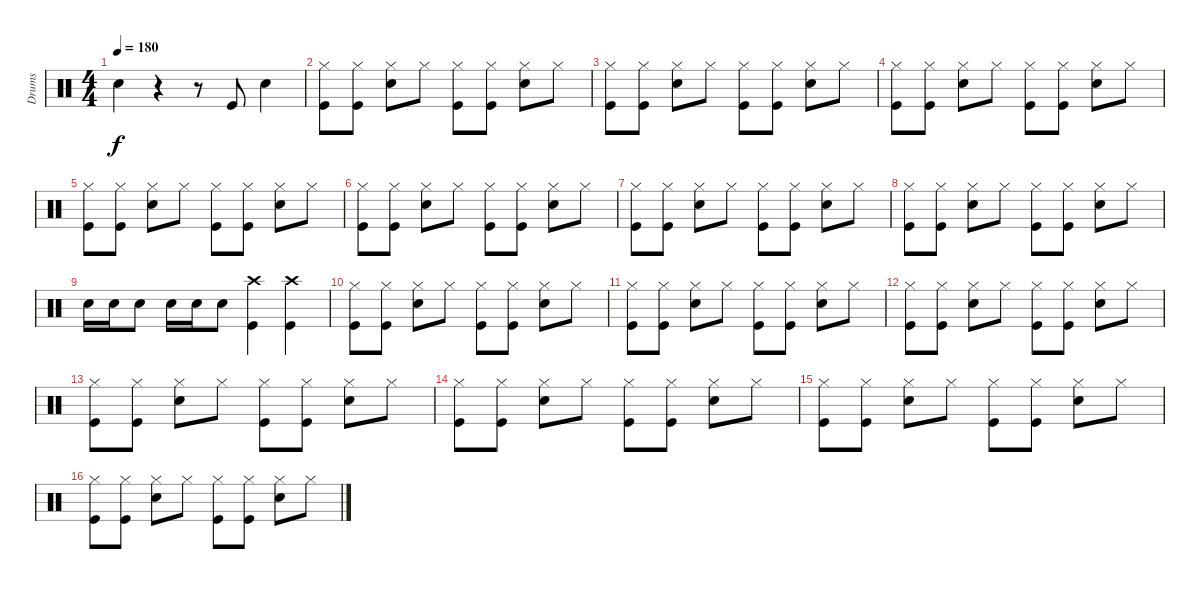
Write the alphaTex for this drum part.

\track ("Drums" "Drums") {instrument percussion}
\staff {score}
\articulation defaults
\ts (4 4)
\tempo 180
\clef neutral
\ks c "Snare (hit) 2".4{dy f}
r.4 r.8 "Kick (hit)".8 "Snare (hit) 2".4 |
("Hi-Hat (closed)" "Kick (hit)").8 ("Hi-Hat (closed)" "Kick (hit)").8 ("Hi-Hat (closed)" "Snare (hit) 2").8 "Hi-Hat (closed)".8 ("Hi-Hat (closed)" "Kick (hit)").8 ("Hi-Hat (closed)" "Kick (hit)").8 ("Hi-Hat (closed)" "Snare (hit) 2").8 "Hi-Hat (closed)".8 |
("Hi-Hat (closed)" "Kick (hit)").8 ("Hi-Hat (closed)" "Kick (hit)").8 ("Hi-Hat (closed)" "Snare (hit) 2").8 "Hi-Hat (closed)".8 ("Hi-Hat (closed)" "Kick (hit)").8 ("Hi-Hat (closed)" "Kick (hit)").8 ("Hi-Hat (closed)" "Snare (hit) 2").8 "Hi-Hat (closed)".8 |
("Hi-Hat (closed)" "Kick (hit)").8 ("Hi-Hat (closed)" "Kick (hit)").8 ("Hi-Hat (closed)" "Snare (hit) 2").8 "Hi-Hat (closed)".8 ("Hi-Hat (closed)" "Kick (hit)").8 ("Hi-Hat (closed)" "Kick (hit)").8 ("Hi-Hat (closed)" "Snare (hit) 2").8 "Hi-Hat (closed)".8 |
("Hi-Hat (closed)" "Kick (hit)").8 ("Hi-Hat (closed)" "Kick (hit)").8 ("Hi-Hat (closed)" "Snare (hit) 2").8 "Hi-Hat (closed)".8 ("Hi-Hat (closed)" "Kick (hit)").8 ("Hi-Hat (closed)" "Kick (hit)").8 ("Hi-Hat (closed)" "Snare (hit) 2").8 "Hi-Hat (closed)".8 |
("Hi-Hat (closed)" "Kick (hit)").8 ("Hi-Hat (closed)" "Kick (hit)").8 ("Hi-Hat (closed)" "Snare (hit) 2").8 "Hi-Hat (closed)".8 ("Hi-Hat (closed)" "Kick (hit)").8 ("Hi-Hat (closed)" "Kick (hit)").8 ("Hi-Hat (closed)" "Snare (hit) 2").8 "Hi-Hat (closed)".8 |
("Hi-Hat (closed)" "Kick (hit)").8 ("Hi-Hat (closed)" "Kick (hit)").8 ("Hi-Hat (closed)" "Snare (hit) 2").8 "Hi-Hat (closed)".8 ("Hi-Hat (closed)" "Kick (hit)").8 ("Hi-Hat (closed)" "Kick (hit)").8 ("Hi-Hat (closed)" "Snare (hit) 2").8 "Hi-Hat (closed)".8 |
("Hi-Hat (closed)" "Kick (hit)").8 ("Hi-Hat (closed)" "Kick (hit)").8 ("Hi-Hat (closed)" "Snare (hit) 2").8 "Hi-Hat (closed)".8 ("Hi-Hat (closed)" "Kick (hit)").8 ("Hi-Hat (closed)" "Kick (hit)").8 ("Hi-Hat (closed)" "Snare (hit) 2").8 "Hi-Hat (closed)".8 |
"Snare (hit) 2".16 "Snare (hit) 2".16 "Snare (hit) 2".8 "Snare (hit) 2".16 "Snare (hit) 2".16 "Snare (hit) 2".8 ("Crash high (hit)" "Kick (hit)").4 ("Crash high (hit)" "Kick (hit)").4 |
("Hi-Hat (closed)" "Kick (hit)").8 ("Hi-Hat (closed)" "Kick (hit)").8 ("Hi-Hat (closed)" "Snare (hit) 2").8 "Hi-Hat (closed)".8 ("Hi-Hat (closed)" "Kick (hit)").8 ("Hi-Hat (closed)" "Kick (hit)").8 ("Hi-Hat (closed)" "Snare (hit) 2").8 "Hi-Hat (closed)".8 |
("Hi-Hat (closed)" "Kick (hit)").8 ("Hi-Hat (closed)" "Kick (hit)").8 ("Hi-Hat (closed)" "Snare (hit) 2").8 "Hi-Hat (closed)".8 ("Hi-Hat (closed)" "Kick (hit)").8 ("Hi-Hat (closed)" "Kick (hit)").8 ("Hi-Hat (closed)" "Snare (hit) 2").8 "Hi-Hat (closed)".8 |
("Hi-Hat (closed)" "Kick (hit)").8 ("Hi-Hat (closed)" "Kick (hit)").8 ("Hi-Hat (closed)" "Snare (hit) 2").8 "Hi-Hat (closed)".8 ("Hi-Hat (closed)" "Kick (hit)").8 ("Hi-Hat (closed)" "Kick (hit)").8 ("Hi-Hat (closed)" "Snare (hit) 2").8 "Hi-Hat (closed)".8 |
("Hi-Hat (closed)" "Kick (hit)").8 ("Hi-Hat (closed)" "Kick (hit)").8 ("Hi-Hat (closed)" "Snare (hit) 2").8 "Hi-Hat (closed)".8 ("Hi-Hat (closed)" "Kick (hit)").8 ("Hi-Hat (closed)" "Kick (hit)").8 ("Hi-Hat (closed)" "Snare (hit) 2").8 "Hi-Hat (closed)".8 |
("Hi-Hat (closed)" "Kick (hit)").8 ("Hi-Hat (closed)" "Kick (hit)").8 ("Hi-Hat (closed)" "Snare (hit) 2").8 "Hi-Hat (closed)".8 ("Hi-Hat (closed)" "Kick (hit)").8 ("Hi-Hat (closed)" "Kick (hit)").8 ("Hi-Hat (closed)" "Snare (hit) 2").8 "Hi-Hat (closed)".8 |
("Hi-Hat (closed)" "Kick (hit)").8 ("Hi-Hat (closed)" "Kick (hit)").8 ("Hi-Hat (closed)" "Snare (hit) 2").8 "Hi-Hat (closed)".8 ("Hi-Hat (closed)" "Kick (hit)").8 ("Hi-Hat (closed)" "Kick (hit)").8 ("Hi-Hat (closed)" "Snare (hit) 2").8 "Hi-Hat (closed)".8 |
("Hi-Hat (closed)" "Kick (hit)").8 ("Hi-Hat (closed)" "Kick (hit)").8 ("Hi-Hat (closed)" "Snare (hit) 2").8 "Hi-Hat (closed)".8 ("Hi-Hat (closed)" "Kick (hit)").8 ("Hi-Hat (closed)" "Kick (hit)").8 ("Hi-Hat (closed)" "Snare (hit) 2").8 "Hi-Hat (closed)".8
